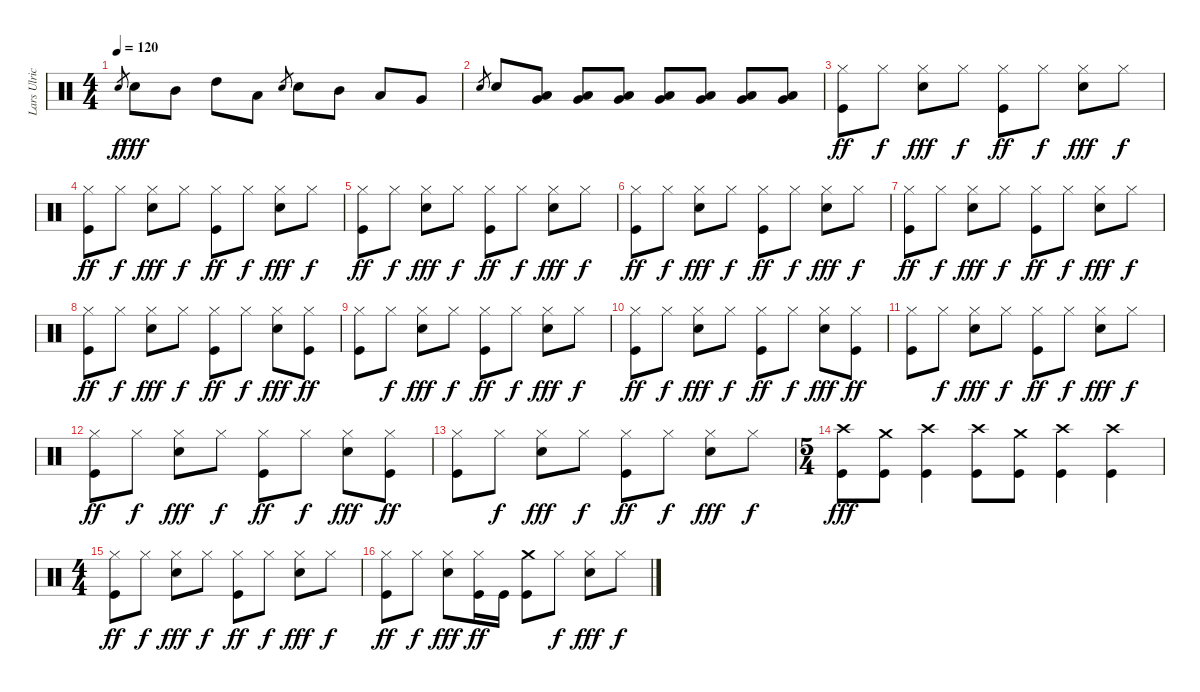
\track ("Lars Ulrich" "Lars Ulric") {instrument percussion}
\staff {score}
\articulation defaults
\ts (4 4)
\tempo 120
\clef neutral
\ks c "Electric Snare (hit)".8{gr dy f} "Electric Snare (hit)".8{dy fff} "Mid Tom (hit)".8 "High Tom (hit)".8 "Low Tom (hit)".8 "Electric Snare (hit)".8{gr} "Electric Snare (hit)".8 "Mid Tom (hit)".8 "Low Tom (hit)".8 "Very Low Tom (hit)".8
|
"Electric Snare (hit)".8{gr} "Electric Snare (hit)".8 ("Low Tom (hit)" "Very Low Tom (hit)").8 ("Low Tom (hit)" "Very Low Tom (hit)").8 ("Low Tom (hit)" "Very Low Tom (hit)").8 ("Low Tom (hit)" "Very Low Tom (hit)").8 ("Very Low Tom (hit)" "Low Floor Tom (hit)").8 ("Very Low Tom (hit)" "Low Floor Tom (hit)").8 ("Very Low Tom (hit)" "Low Floor Tom (hit)").8 |
("Hi-Hat (closed)" "Kick (hit)").8{dy ff} "Hi-Hat (closed)".8{dy f} ("Hi-Hat (closed)" "Electric Snare (hit)").8{dy fff} "Hi-Hat (closed)".8{dy f} ("Hi-Hat (closed)" "Kick (hit)").8{dy ff} "Hi-Hat (closed)".8{dy f} ("Hi-Hat (closed)" "Electric Snare (hit)").8{dy fff} "Hi-Hat (closed)".8{dy f} |
("Hi-Hat (closed)" "Kick (hit)").8{dy ff} "Hi-Hat (closed)".8{dy f} ("Hi-Hat (closed)" "Electric Snare (hit)").8{dy fff} "Hi-Hat (closed)".8{dy f} ("Hi-Hat (closed)" "Kick (hit)").8{dy ff} "Hi-Hat (closed)".8{dy f} ("Hi-Hat (closed)" "Electric Snare (hit)").8{dy fff} "Hi-Hat (closed)".8{dy f} |
("Hi-Hat (closed)" "Kick (hit)").8{dy ff} "Hi-Hat (closed)".8{dy f} ("Hi-Hat (closed)" "Electric Snare (hit)").8{dy fff} "Hi-Hat (closed)".8{dy f} ("Hi-Hat (closed)" "Kick (hit)").8{dy ff} "Hi-Hat (closed)".8{dy f} ("Hi-Hat (closed)" "Electric Snare (hit)").8{dy fff} "Hi-Hat (closed)".8{dy f} |
("Hi-Hat (closed)" "Kick (hit)").8{dy ff} "Hi-Hat (closed)".8{dy f} ("Hi-Hat (closed)" "Electric Snare (hit)").8{dy fff} "Hi-Hat (closed)".8{dy f} ("Hi-Hat (closed)" "Kick (hit)").8{dy ff} "Hi-Hat (closed)".8{dy f} ("Hi-Hat (closed)" "Electric Snare (hit)").8{dy fff} "Hi-Hat (closed)".8{dy f} |
("Hi-Hat (closed)" "Kick (hit)").8{dy ff} "Hi-Hat (closed)".8{dy f} ("Hi-Hat (closed)" "Electric Snare (hit)").8{dy fff} "Hi-Hat (closed)".8{dy f} ("Hi-Hat (closed)" "Kick (hit)").8{dy ff} "Hi-Hat (closed)".8{dy f} ("Hi-Hat (closed)" "Electric Snare (hit)").8{dy fff} "Hi-Hat (closed)".8{dy f} |
("Hi-Hat (closed)" "Kick (hit)").8{dy ff} "Hi-Hat (closed)".8{dy f} ("Hi-Hat (closed)" "Electric Snare (hit)").8{dy fff} "Hi-Hat (closed)".8{dy f} ("Hi-Hat (closed)" "Kick (hit)").8{dy ff} "Hi-Hat (closed)".8{dy f} ("Hi-Hat (closed)" "Electric Snare (hit)").8{dy fff} ("Hi-Hat (closed)" "Kick (hit)").8{dy ff} |
("Hi-Hat (closed)" "Kick (hit)").8 "Hi-Hat (closed)".8{dy f} ("Hi-Hat (closed)" "Electric Snare (hit)").8{dy fff} "Hi-Hat (closed)".8{dy f} ("Hi-Hat (closed)" "Kick (hit)").8{dy ff} "Hi-Hat (closed)".8{dy f} ("Hi-Hat (closed)" "Electric Snare (hit)").8{dy fff} "Hi-Hat (closed)".8{dy f} |
("Hi-Hat (closed)" "Kick (hit)").8{dy ff} "Hi-Hat (closed)".8{dy f} ("Hi-Hat (closed)" "Electric Snare (hit)").8{dy fff} "Hi-Hat (closed)".8{dy f} ("Hi-Hat (closed)" "Kick (hit)").8{dy ff} "Hi-Hat (closed)".8{dy f} ("Hi-Hat (closed)" "Electric Snare (hit)").8{dy fff} ("Hi-Hat (closed)" "Kick (hit)").8{dy ff} |
("Hi-Hat (closed)" "Kick (hit)").8 "Hi-Hat (closed)".8{dy f} ("Hi-Hat (closed)" "Electric Snare (hit)").8{dy fff} "Hi-Hat (closed)".8{dy f} ("Hi-Hat (closed)" "Kick (hit)").8{dy ff} "Hi-Hat (closed)".8{dy f} ("Hi-Hat (closed)" "Electric Snare (hit)").8{dy fff} "Hi-Hat (closed)".8{dy f} |
("Hi-Hat (closed)" "Kick (hit)").8{dy ff} "Hi-Hat (closed)".8{dy f} ("Hi-Hat (closed)" "Electric Snare (hit)").8{dy fff} "Hi-Hat (closed)".8{dy f} ("Hi-Hat (closed)" "Kick (hit)").8{dy ff} "Hi-Hat (closed)".8{dy f} ("Hi-Hat (closed)" "Electric Snare (hit)").8{dy fff} ("Hi-Hat (closed)" "Kick (hit)").8{dy ff} |
("Hi-Hat (closed)" "Kick (hit)").8 "Hi-Hat (closed)".8{dy f} ("Hi-Hat (closed)" "Electric Snare (hit)").8{dy fff} "Hi-Hat (closed)".8{dy f} ("Hi-Hat (closed)" "Kick (hit)").8{dy ff} "Hi-Hat (closed)".8{dy f} ("Hi-Hat (closed)" "Electric Snare (hit)").8{dy fff} "Hi-Hat (closed)".8{dy f} |
\ts (5 4)
("Crash high (hit)" "Kick (hit)").8{dy fff} ("Crash medium (hit)" "Kick (hit)").8 ("Crash high (hit)" "Kick (hit)").4 ("Crash high (hit)" "Kick (hit)").8 ("Crash medium (hit)" "Kick (hit)").8 ("Crash high (hit)" "Kick (hit)").4 ("Crash high (hit)" "Kick (hit)").4 |
\ts (4 4)
("Hi-Hat (closed)" "Kick (hit)").8{dy ff} "Hi-Hat (closed)".8{dy f} ("Hi-Hat (closed)" "Electric Snare (hit)").8{dy fff} "Hi-Hat (closed)".8{dy f} ("Hi-Hat (closed)" "Kick (hit)").8{dy ff} "Hi-Hat (closed)".8{dy f} ("Hi-Hat (closed)" "Electric Snare (hit)").8{dy fff} "Hi-Hat (closed)".8{dy f} |
("Hi-Hat (closed)" "Kick (hit)").8{dy ff} "Hi-Hat (closed)".8{dy f} ("Hi-Hat (closed)" "Electric Snare (hit)").8{dy fff} ("Hi-Hat (closed)" "Kick (hit)").16{dy ff} "Kick (hit)".16 ("Crash medium (hit)" "Kick (hit)").8 "Hi-Hat (closed)".8{dy f} ("Hi-Hat (closed)" "Electric Snare (hit)").8{dy fff} "Hi-Hat (closed)".8{dy f}
